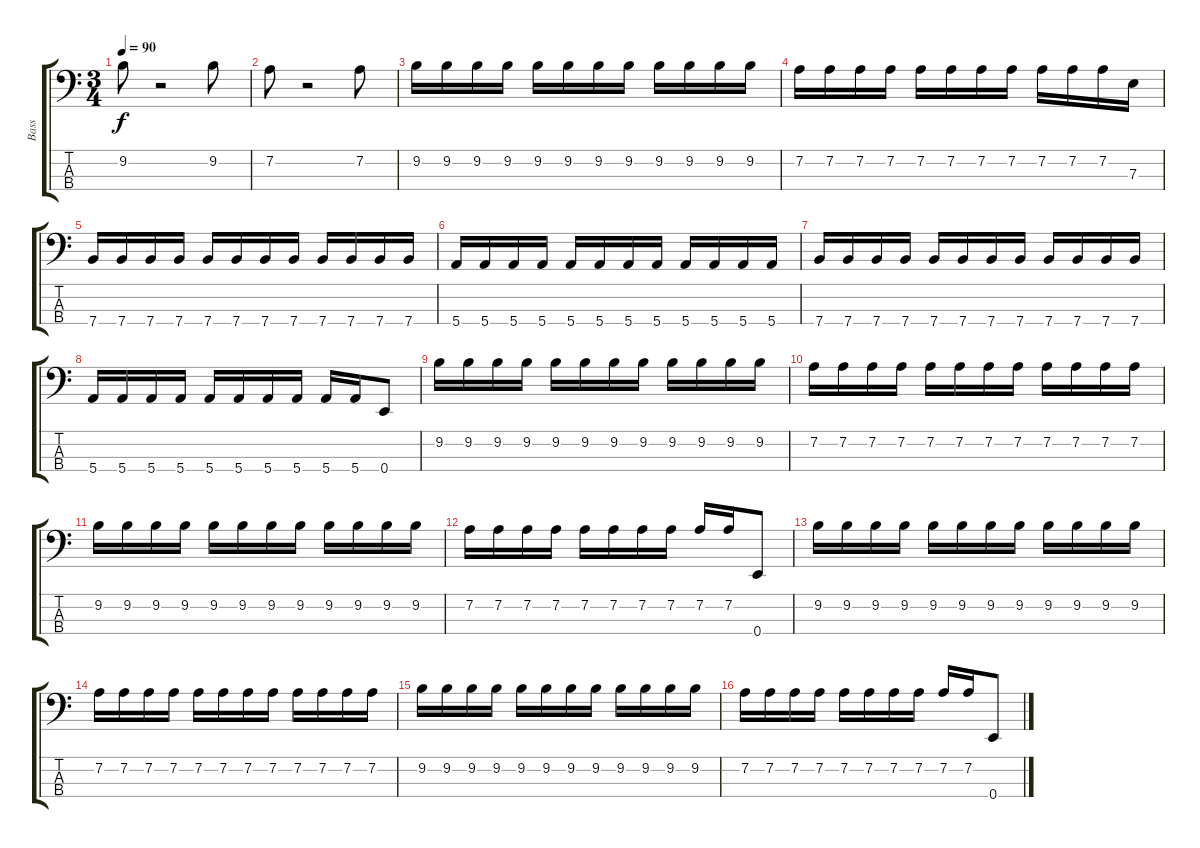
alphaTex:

\track ("Bass" "Bass") {instrument electricbassfinger}
\staff {score tabs}
\tuning (G2 D2 A1 E1) {hide}
\ts (3 4)
\tempo 90
\clef f4
\ks c
9.2.8{dy f} r.2 9.2.8 |
7.2.8 r.2 7.2.8 |
9.2.16 9.2.16 9.2.16 9.2.16 9.2.16 9.2.16 9.2.16 9.2.16 9.2.16 9.2.16 9.2.16 9.2.16 |
7.2.16 7.2.16 7.2.16 7.2.16 7.2.16 7.2.16 7.2.16 7.2.16 7.2.16 7.2.16 7.2.16 7.3.16 |
7.4.16 7.4.16 7.4.16 7.4.16 7.4.16 7.4.16 7.4.16 7.4.16 7.4.16 7.4.16 7.4.16 7.4.16 |
5.4.16 5.4.16 5.4.16 5.4.16 5.4.16 5.4.16 5.4.16 5.4.16 5.4.16 5.4.16 5.4.16 5.4.16 |
7.4.16 7.4.16 7.4.16 7.4.16 7.4.16 7.4.16 7.4.16 7.4.16 7.4.16 7.4.16 7.4.16 7.4.16 |
5.4.16 5.4.16 5.4.16 5.4.16 5.4.16 5.4.16 5.4.16 5.4.16 5.4.16 5.4.16 0.4.8 |
9.2.16 9.2.16 9.2.16 9.2.16 9.2.16 9.2.16 9.2.16 9.2.16 9.2.16 9.2.16 9.2.16 9.2.16 |
7.2.16 7.2.16 7.2.16 7.2.16 7.2.16 7.2.16 7.2.16 7.2.16 7.2.16 7.2.16 7.2.16 7.2.16 |
9.2.16 9.2.16 9.2.16 9.2.16 9.2.16 9.2.16 9.2.16 9.2.16 9.2.16 9.2.16 9.2.16 9.2.16 |
7.2.16 7.2.16 7.2.16 7.2.16 7.2.16 7.2.16 7.2.16 7.2.16 7.2.16 7.2.16 0.4.8 |
9.2.16 9.2.16 9.2.16 9.2.16 9.2.16 9.2.16 9.2.16 9.2.16 9.2.16 9.2.16 9.2.16 9.2.16 |
7.2.16 7.2.16 7.2.16 7.2.16 7.2.16 7.2.16 7.2.16 7.2.16 7.2.16 7.2.16 7.2.16 7.2.16 |
9.2.16 9.2.16 9.2.16 9.2.16 9.2.16 9.2.16 9.2.16 9.2.16 9.2.16 9.2.16 9.2.16 9.2.16 |
7.2.16 7.2.16 7.2.16 7.2.16 7.2.16 7.2.16 7.2.16 7.2.16 7.2.16 7.2.16 0.4.8
